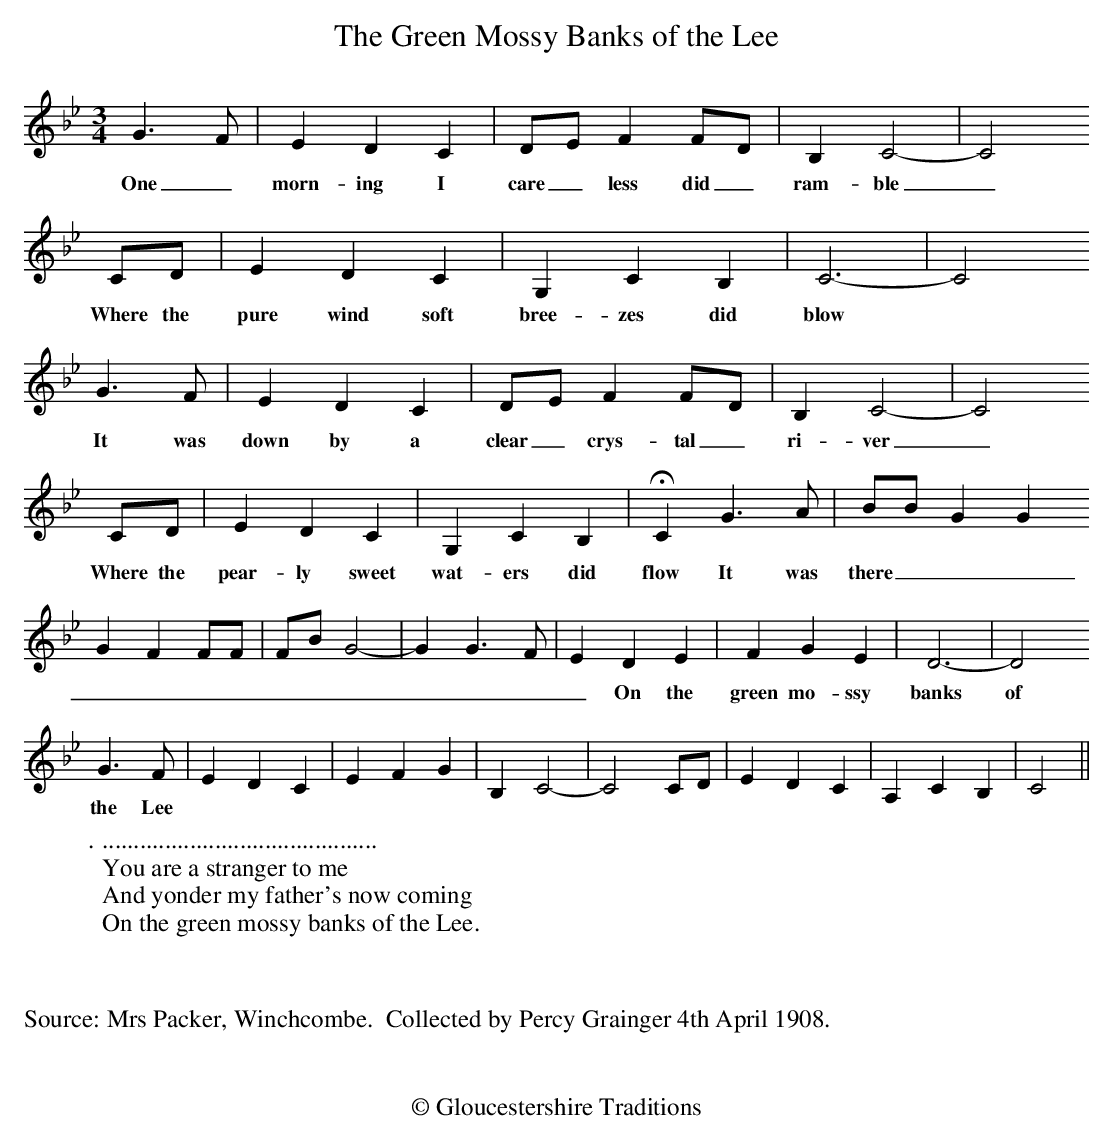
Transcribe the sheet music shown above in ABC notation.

X:1
T: The Green Mossy Banks of the Lee
M: 3/4
L: 1/4
K: Cdor
G>F | ED C|D/E/  FF/D/ | B,C2- | C2
w:One_ morn-ing I care_less did_ ram-ble_
C/D/ | E D C|G,  CB, | C3- | C2
w:Where the pure wind soft bree-zes did blow
G>F | ED  C|D/E/  FF/D/ |B,C2- | C2
w:It was down by a clear_ crys-tal_ ri-ver_
C/D/ | E D   C|G,  CB, | HC G>A | B/B/G G
w:Where the  pear-ly sweet wat-ers did flow It was there
 G  FF/F/ | F/B/G2- | G G>F | ED E|F GE|D3-| D2
G>F | EDC|  EF G|B,C2- | C2 C/D/ | ED C|A, CB, |C2||
w:        ___________On the green mo-ssy banks of the Lee
W:.............................................
W:You are a stranger to me
W:And yonder my father's now coming
W:On the green mossy banks of the Lee.
W:
W:
